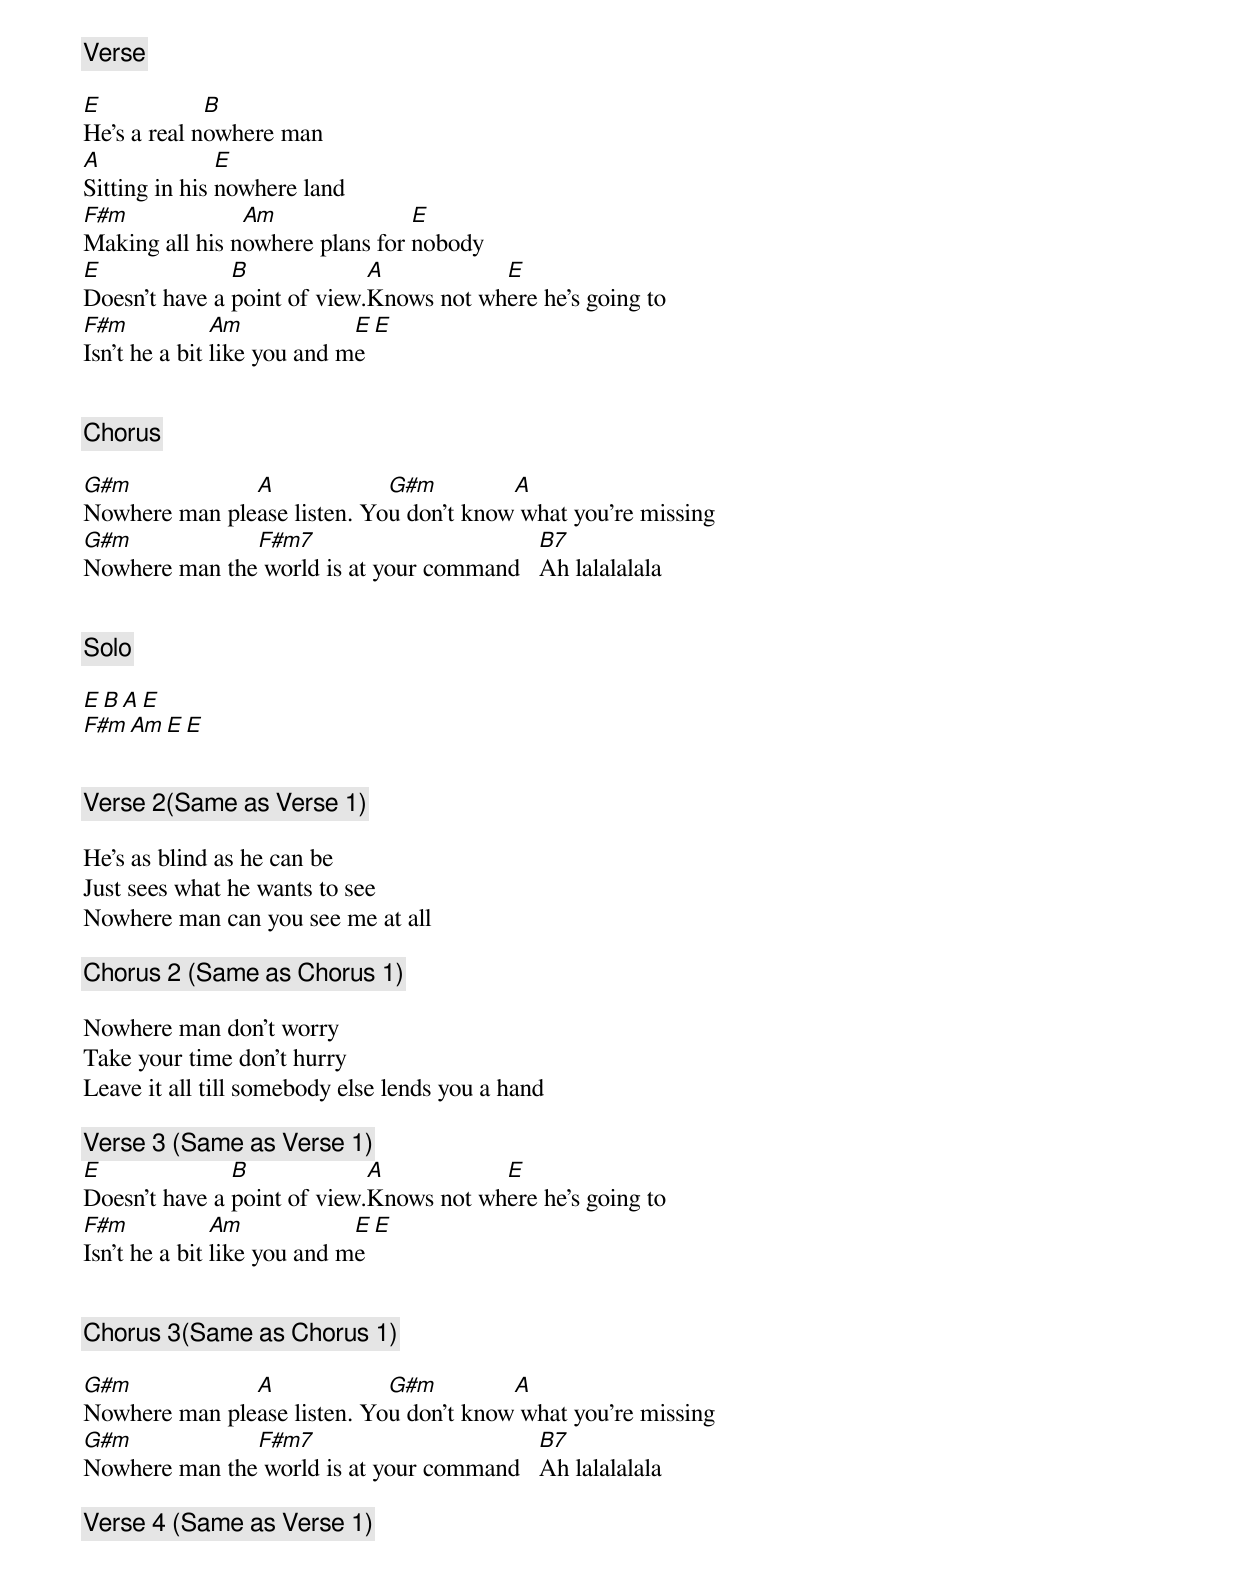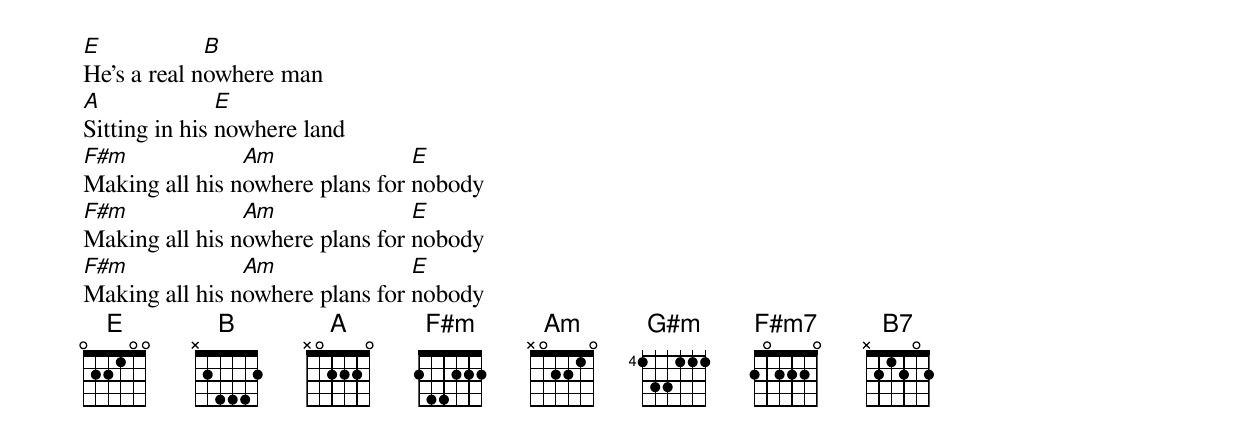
[Verse]

E            B
He's a real nowhere man
A              E
Sitting in his nowhere land
F#m             Am               E
Making all his nowhere plans for nobody
E              B             A           E
Doesn't have a point of view.Knows not where he's going to
F#m            Am            E           E
Isn't he a bit like you and me


[Chorus]

G#m            A             G#m         A
Nowhere man please listen. You don't know what you're missing
G#m            F#m7                        B7
Nowhere man the world is at your command   Ah lalalalala


[Solo]

E              B             A           E
F#m            Am            E           E


[Verse 2](Same as Verse 1)

He's as blind as he can be
Just sees what he wants to see
Nowhere man can you see me at all

[Chorus 2] (Same as Chorus 1)

Nowhere man don't worry
Take your time don't hurry
Leave it all till somebody else lends you a hand

[Verse 3] (Same as Verse 1)
E              B             A           E
Doesn't have a point of view.Knows not where he's going to
F#m            Am            E           E
Isn't he a bit like you and me


[Chorus 3](Same as Chorus 1)

G#m            A             G#m         A
Nowhere man please listen. You don't know what you're missing
G#m            F#m7                        B7
Nowhere man the world is at your command   Ah lalalalala

[Verse 4] (Same as Verse 1)

E            B
He's a real nowhere man
A              E
Sitting in his nowhere land
F#m             Am               E
Making all his nowhere plans for nobody
F#m             Am               E
Making all his nowhere plans for nobody
F#m             Am               E
Making all his nowhere plans for nobody
